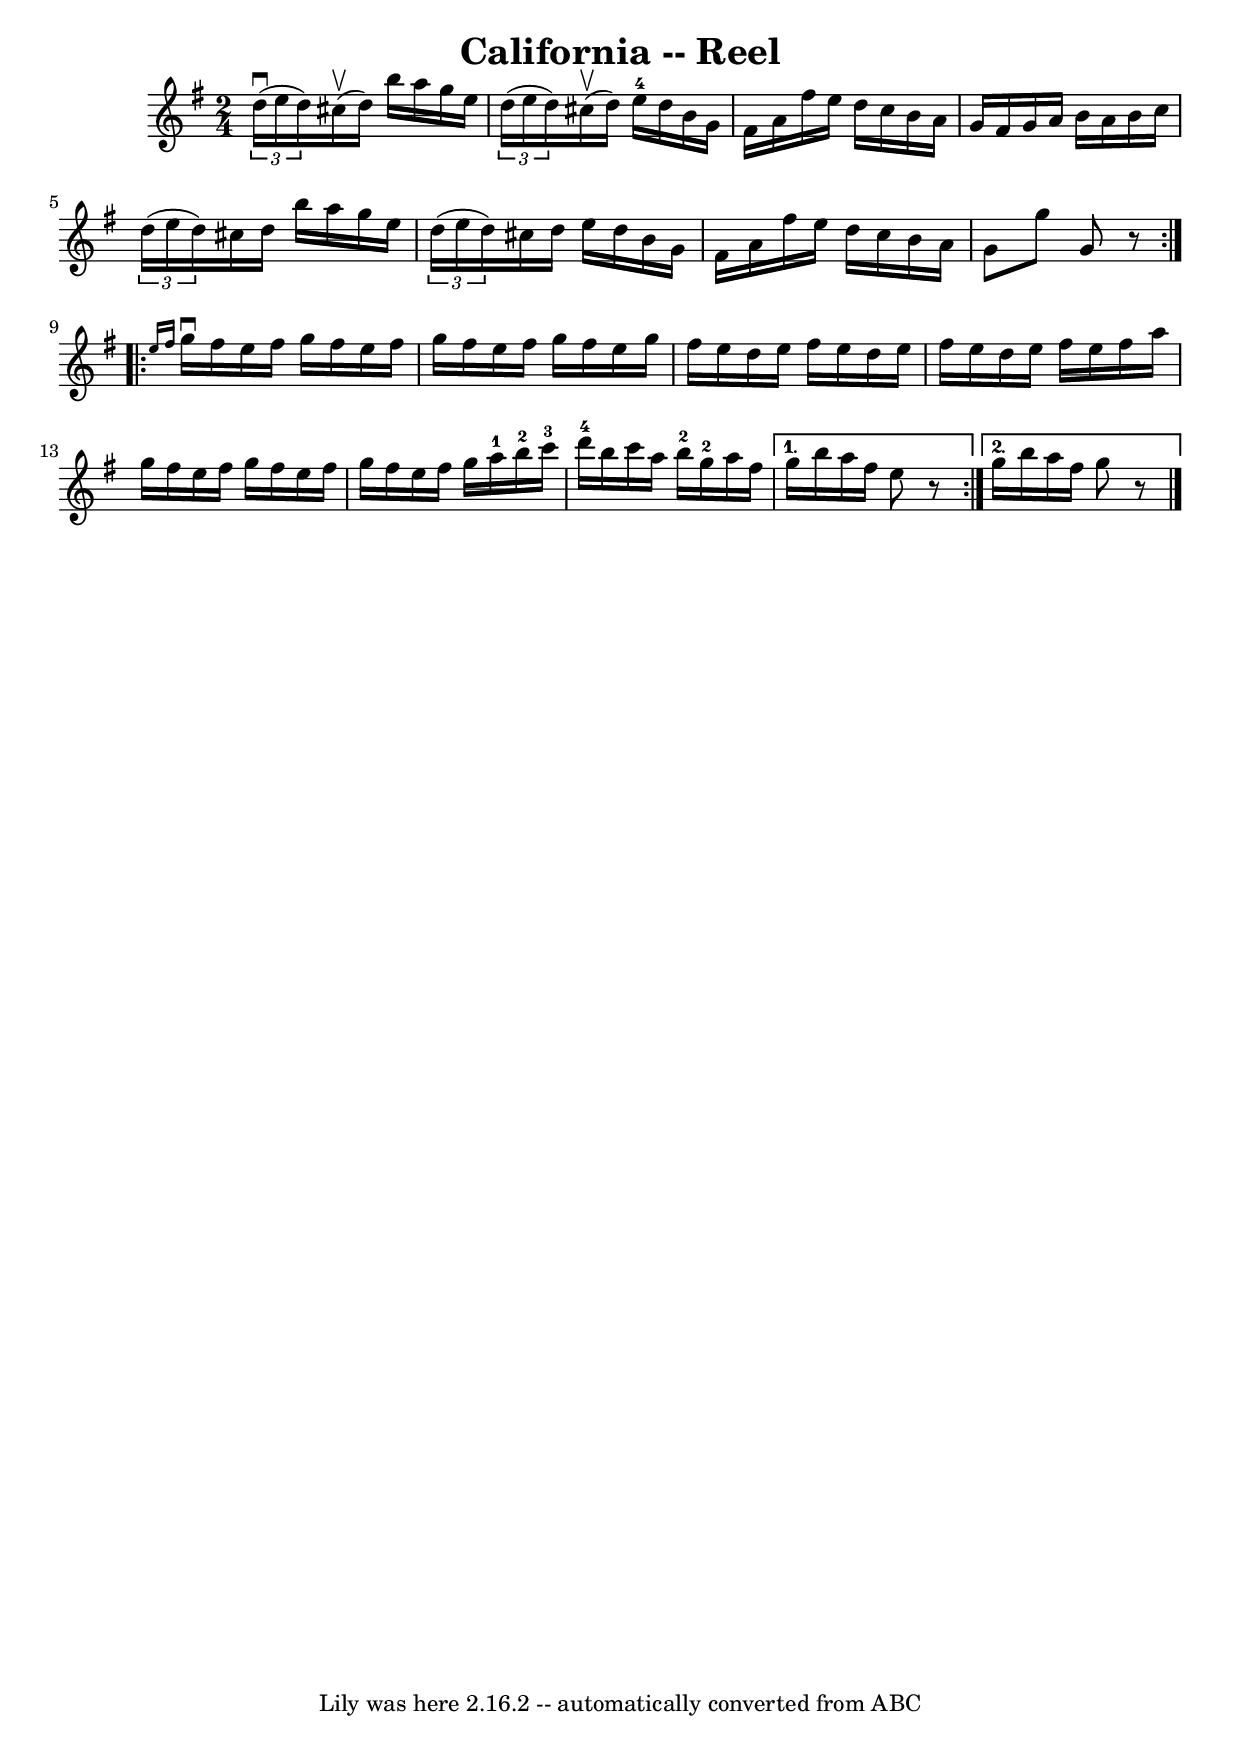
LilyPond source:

\version "2.16.2"
\include "Mammoth.ily"
\header {
  %% book = "Ryan's Mammoth Collection"
  crossRefNumber = "1"
  footnotes = "\\\\319"
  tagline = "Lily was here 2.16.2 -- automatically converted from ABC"
  title = "California -- Reel"

}
voicedefault =  {



  \repeat volta 2 {

    \time 2/4 
    \key g \major   \times 2/3 { d''16^\downbow(e''16 d''16) 

			       } cis''16^\upbow(d''16) b''16 a''16 g''16 e''16    |
    
    \times 2/3 { d''16 (e''16 d''16) 
	       } cis''16^\upbow(d''16)  
    e''16-4 d''16 b'16 g'16    |
    fis'16 a'16 fis''16   
    e''16 d''16 c''16 b'16 a'16    |
    g'16 fis'16    
    g'16 a'16 b'16 a'16 b'16 c''16    |
    \times 2/3 {   
      d''16 (e''16 d''16) 
    } cis''16 d''16 b''16 a''16 g''16    
    e''16    |
    \times 2/3 { d''16 (e''16 d''16) 
	       } cis''16    
    d''16 e''16 d''16 b'16 g'16    |
    fis'16 a'16 fis''16 
    e''16 d''16 c''16 b'16 a'16    |
    g'8 g''8 g'8    
    r8 
  }     
  \repeat volta 2 {
    \grace { e''16 fis''16  
	   } g''16^\downbow   
    fis''16 e''16 fis''16 g''16 fis''16 e''16 fis''16    |
    
    g''16 fis''16 e''16 fis''16 g''16 fis''16 e''16 g''16    
    |
    fis''16 e''16 d''16 e''16 fis''16 e''16 d''16    
    e''16    |
    fis''16 e''16 d''16 e''16 fis''16 e''16    
    fis''16 a''16    |
    g''16 fis''16 e''16 fis''16 g''16  
    fis''16 e''16 fis''16    |
    g''16 fis''16 e''16    
    fis''16 g''16 a''16-1 b''16-2 c'''16-3   |
    
    d'''16-4 b''16 c'''16 a''16 b''16-2 g''16-2 a''16    
    fis''16    
  } \alternative{{ g''16 b''16 a''16 fis''16 e''8    r8  
		   
		 } { g''16 b''16 a''16 fis''16 g''8    r8   \bar "|."   
		   }
	       }

}

\score{
  <<

    \context Staff="default"
    {
      \voicedefault 
      
    }

  >>
  \layout {
    
  }
  \midi {
  }

}
